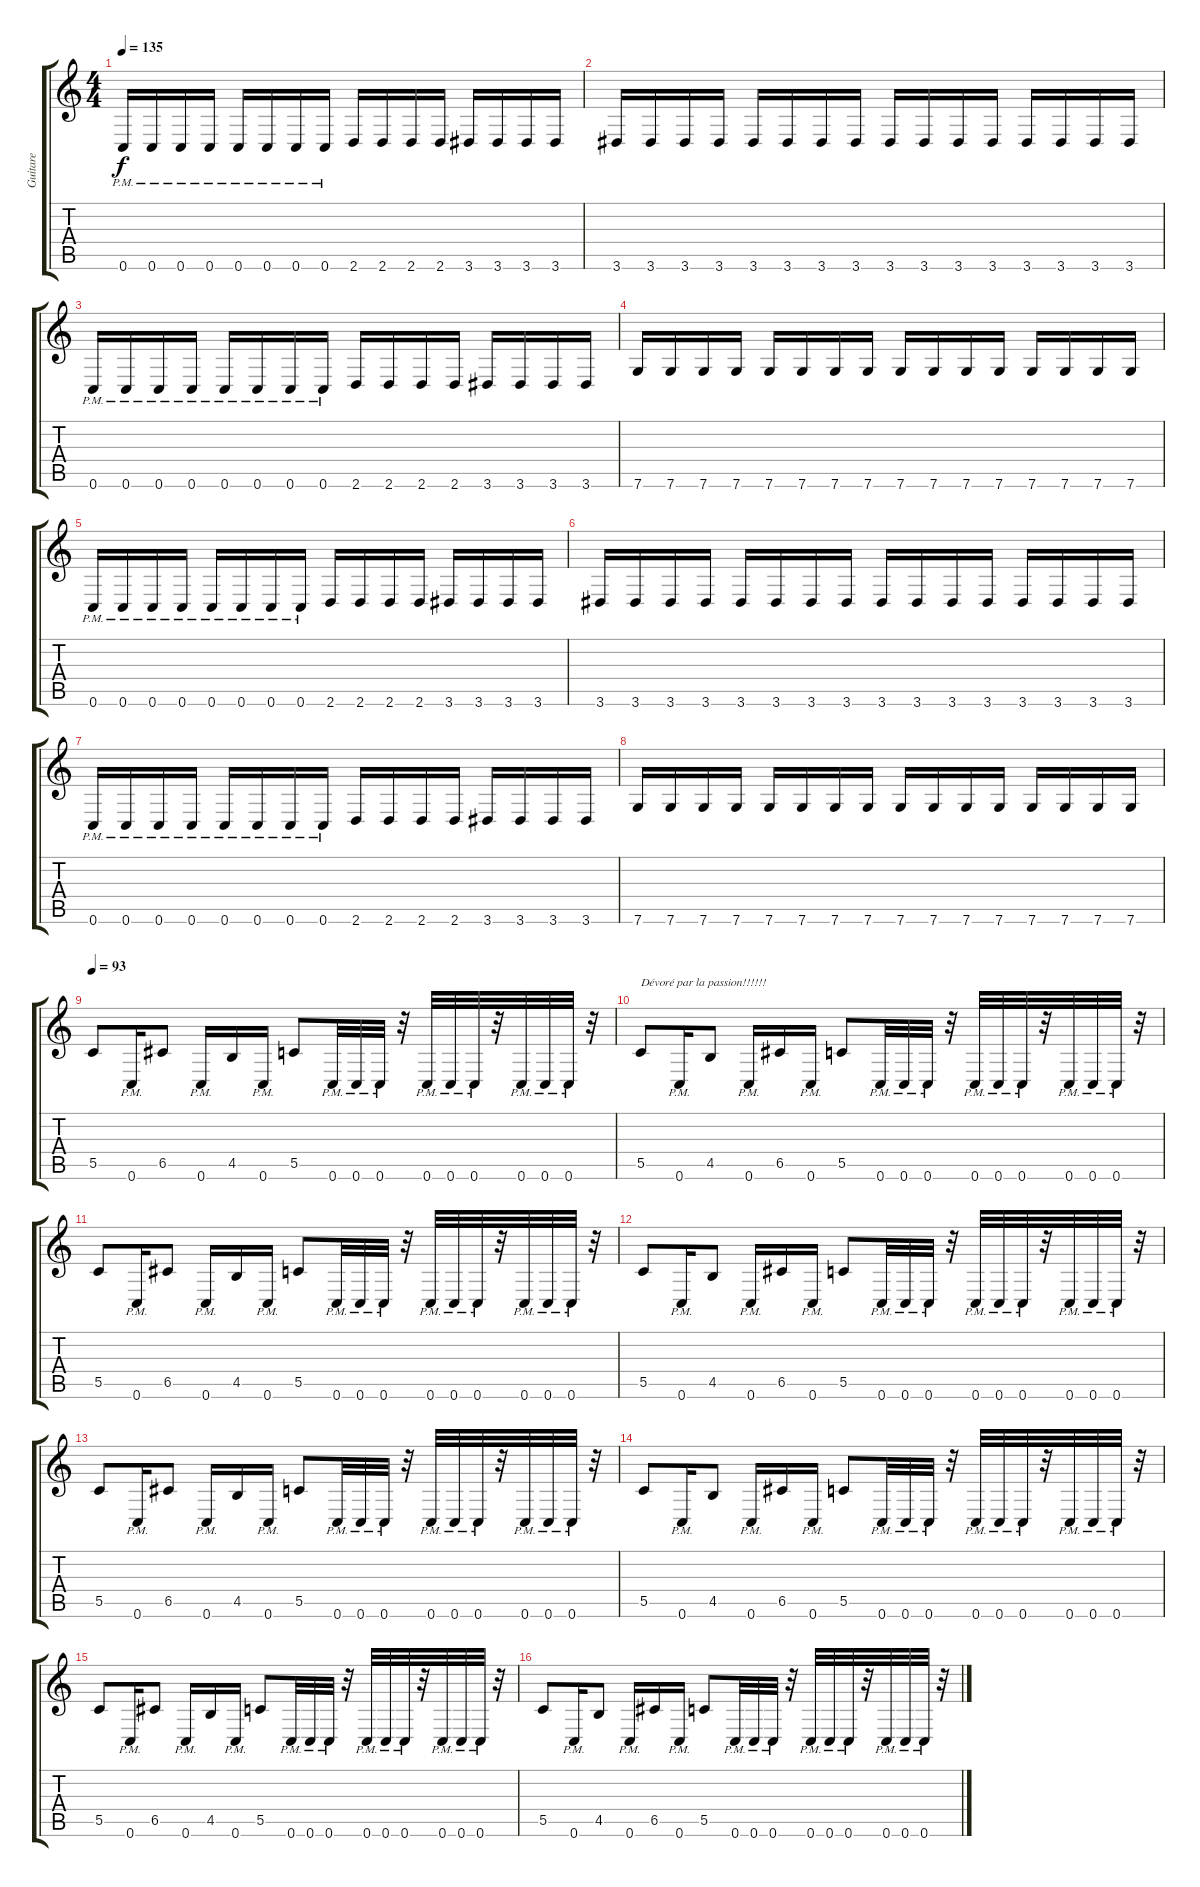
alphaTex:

\track ("Guitare" "Guitare") {instrument distortionguitar}
\staff {score tabs}
\tuning (D4 A3 F3 C3 G2 C2) {hide}
\ts (4 4)
\tempo 135
\clef g2
\ks c
0.6{pm}.16{dy f} 0.6{pm}.16 0.6{pm}.16 0.6{pm}.16 0.6{pm}.16 0.6{pm}.16 0.6{pm}.16 0.6{pm}.16 2.6.16 2.6.16 2.6.16 2.6.16 3.6.16 3.6.16 3.6.16 3.6.16 |
3.6.16 3.6.16 3.6.16 3.6.16 3.6.16 3.6.16 3.6.16 3.6.16 3.6.16 3.6.16 3.6.16 3.6.16 3.6.16 3.6.16 3.6.16 3.6.16 |
0.6{pm}.16 0.6{pm}.16 0.6{pm}.16 0.6{pm}.16 0.6{pm}.16 0.6{pm}.16 0.6{pm}.16 0.6{pm}.16 2.6.16 2.6.16 2.6.16 2.6.16 3.6.16 3.6.16 3.6.16 3.6.16 |
7.6.16 7.6.16 7.6.16 7.6.16 7.6.16 7.6.16 7.6.16 7.6.16 7.6.16 7.6.16 7.6.16 7.6.16 7.6.16 7.6.16 7.6.16 7.6.16 |
0.6{pm}.16 0.6{pm}.16 0.6{pm}.16 0.6{pm}.16 0.6{pm}.16 0.6{pm}.16 0.6{pm}.16 0.6{pm}.16 2.6.16 2.6.16 2.6.16 2.6.16 3.6.16 3.6.16 3.6.16 3.6.16 |
3.6.16 3.6.16 3.6.16 3.6.16 3.6.16 3.6.16 3.6.16 3.6.16 3.6.16 3.6.16 3.6.16 3.6.16 3.6.16 3.6.16 3.6.16 3.6.16 |
0.6{pm}.16 0.6{pm}.16 0.6{pm}.16 0.6{pm}.16 0.6{pm}.16 0.6{pm}.16 0.6{pm}.16 0.6{pm}.16 2.6.16 2.6.16 2.6.16 2.6.16 3.6.16 3.6.16 3.6.16 3.6.16 |
7.6.16 7.6.16 7.6.16 7.6.16 7.6.16 7.6.16 7.6.16 7.6.16 7.6.16 7.6.16 7.6.16 7.6.16 7.6.16 7.6.16 7.6.16 7.6.16 |
\section ("" "")
\tempo 93
5.5.8 0.6{pm}.16 6.5.8 0.6{pm}.16 4.5.16 0.6{pm}.16 5.5.8 0.6{pm}.32 0.6{pm}.32 0.6{pm}.32 r.32 0.6{pm}.32 0.6{pm}.32 0.6{pm}.32 r.32 0.6{pm}.32 0.6{pm}.32 0.6{pm}.32 r.32 |
5.5.8{txt "Dévoré par la passion!!!!!!"} 0.6{pm}.16 4.5.8 0.6{pm}.16 6.5.16 0.6{pm}.16 5.5.8 0.6{pm}.32 0.6{pm}.32 0.6{pm}.32 r.32 0.6{pm}.32 0.6{pm}.32 0.6{pm}.32 r.32 0.6{pm}.32 0.6{pm}.32 0.6{pm}.32 r.32 |
5.5.8 0.6{pm}.16 6.5.8 0.6{pm}.16 4.5.16 0.6{pm}.16 5.5.8 0.6{pm}.32 0.6{pm}.32 0.6{pm}.32 r.32 0.6{pm}.32 0.6{pm}.32 0.6{pm}.32 r.32 0.6{pm}.32 0.6{pm}.32 0.6{pm}.32 r.32 |
5.5.8 0.6{pm}.16 4.5.8 0.6{pm}.16 6.5.16 0.6{pm}.16 5.5.8 0.6{pm}.32 0.6{pm}.32 0.6{pm}.32 r.32 0.6{pm}.32 0.6{pm}.32 0.6{pm}.32 r.32 0.6{pm}.32 0.6{pm}.32 0.6{pm}.32 r.32 |
5.5.8 0.6{pm}.16 6.5.8 0.6{pm}.16 4.5.16 0.6{pm}.16 5.5.8 0.6{pm}.32 0.6{pm}.32 0.6{pm}.32 r.32 0.6{pm}.32 0.6{pm}.32 0.6{pm}.32 r.32 0.6{pm}.32 0.6{pm}.32 0.6{pm}.32 r.32 |
5.5.8 0.6{pm}.16 4.5.8 0.6{pm}.16 6.5.16 0.6{pm}.16 5.5.8 0.6{pm}.32 0.6{pm}.32 0.6{pm}.32 r.32 0.6{pm}.32 0.6{pm}.32 0.6{pm}.32 r.32 0.6{pm}.32 0.6{pm}.32 0.6{pm}.32 r.32 |
5.5.8 0.6{pm}.16 6.5.8 0.6{pm}.16 4.5.16 0.6{pm}.16 5.5.8 0.6{pm}.32 0.6{pm}.32 0.6{pm}.32 r.32 0.6{pm}.32 0.6{pm}.32 0.6{pm}.32 r.32 0.6{pm}.32 0.6{pm}.32 0.6{pm}.32 r.32 |
5.5.8 0.6{pm}.16 4.5.8 0.6{pm}.16 6.5.16 0.6{pm}.16 5.5.8 0.6{pm}.32 0.6{pm}.32 0.6{pm}.32 r.32 0.6{pm}.32 0.6{pm}.32 0.6{pm}.32 r.32 0.6{pm}.32 0.6{pm}.32 0.6{pm}.32 r.32
